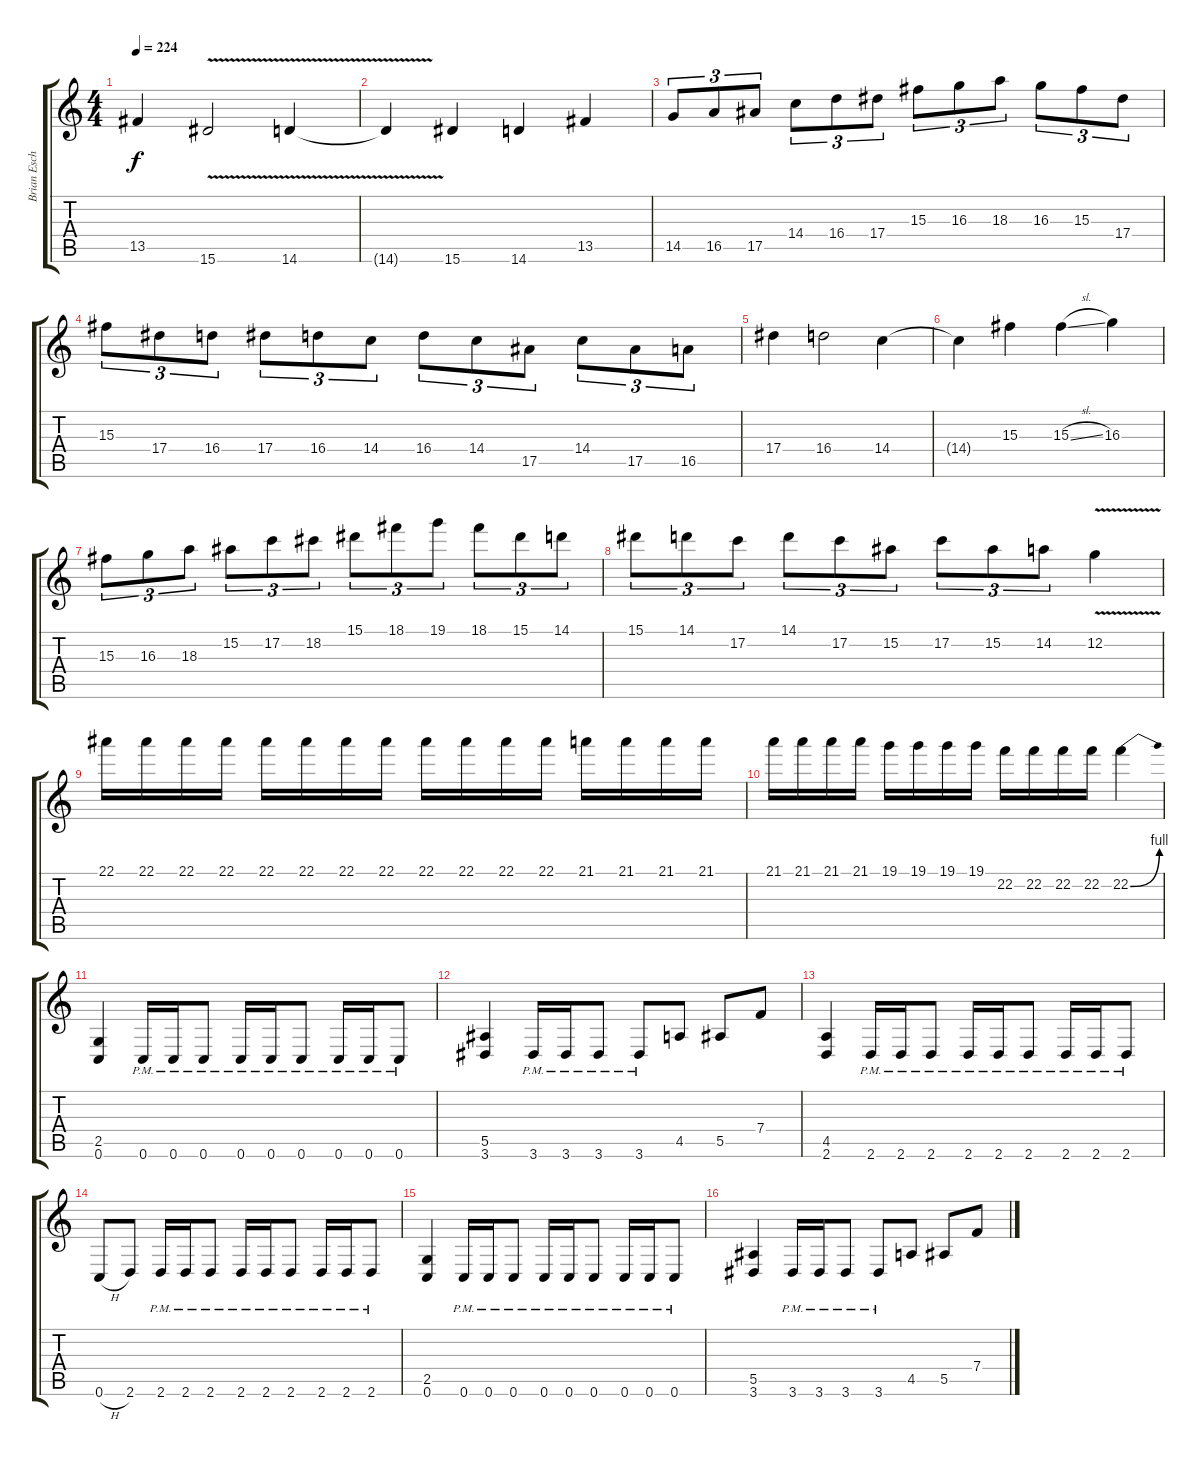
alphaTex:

\track ("Brian Eschbach (Lead Guitar)" "Brian Esch") {instrument distortionguitar}
\staff {score tabs}
\tuning (C4 G3 Eb3 Bb2 F2 C2) {hide}
\ts (4 4)
\tempo 224
\clef g2
\ks c
13.5.4{dy f} 15.6{v}.2 14.6{v}.4 |
14.6{t}.4 15.6.4 14.6.4 13.5.4 |
14.5.8{tu (3 2)} 16.5.8{tu (3 2)} 17.5.8{tu (3 2)} 14.4.8{tu (3 2)} 16.4.8{tu (3 2)} 17.4.8{tu (3 2)} 15.3.8{tu (3 2)} 16.3.8{tu (3 2)} 18.3.8{tu (3 2)} 16.3.8{tu (3 2)} 15.3.8{tu (3 2)} 17.4.8{tu (3 2)} |
15.3.8{tu (3 2)} 17.4.8{tu (3 2)} 16.4.8{tu (3 2)} 17.4.8{tu (3 2)} 16.4.8{tu (3 2)} 14.4.8{tu (3 2)} 16.4.8{tu (3 2)} 14.4.8{tu (3 2)} 17.5.8{tu (3 2)} 14.4.8{tu (3 2)} 17.5.8{tu (3 2)} 16.5.8{tu (3 2)} |
17.4.4 16.4.2 14.4.4 |
14.4{t}.4 15.3.4 15.3{sl}.4 16.3.4 |
15.3.8{tu (3 2)} 16.3.8{tu (3 2)} 18.3.8{tu (3 2)} 15.2.8{tu (3 2)} 17.2.8{tu (3 2)} 18.2.8{tu (3 2)} 15.1.8{tu (3 2)} 18.1.8{tu (3 2)} 19.1.8{tu (3 2)} 18.1.8{tu (3 2)} 15.1.8{tu (3 2)} 14.1.8{tu (3 2)} |
15.1.8{tu (3 2)} 14.1.8{tu (3 2)} 17.2.8{tu (3 2)} 14.1.8{tu (3 2)} 17.2.8{tu (3 2)} 15.2.8{tu (3 2)} 17.2.8{tu (3 2)} 15.2.8{tu (3 2)} 14.2.8{tu (3 2)} 12.2{v}.4 |
22.1.16 22.1.16 22.1.16 22.1.16 22.1.16 22.1.16 22.1.16 22.1.16 22.1.16 22.1.16 22.1.16 22.1.16 21.1.16 21.1.16 21.1.16 21.1.16 |
21.1.16 21.1.16 21.1.16 21.1.16 19.1.16 19.1.16 19.1.16 19.1.16 22.2.16 22.2.16 22.2.16 22.2.16 22.2{be (bend 0 0 60 4)}.4 |
(2.5 0.6).4{balance 0} 0.6{pm}.16 0.6{pm}.16 0.6{pm}.8 0.6{pm}.16 0.6{pm}.16 0.6{pm}.8 0.6{pm}.16 0.6{pm}.16 0.6{pm}.8 |
(5.5 3.6).4 3.6{pm}.16 3.6{pm}.16 3.6{pm}.8 3.6{pm}.8 4.5.8 5.5.8 7.4.8 |
(4.5 2.6).4 2.6{pm}.16 2.6{pm}.16 2.6{pm}.8 2.6{pm}.16 2.6{pm}.16 2.6{pm}.8 2.6{pm}.16 2.6{pm}.16 2.6{pm}.8 |
0.6{h}.8 2.6.8 2.6{pm}.16 2.6{pm}.16 2.6{pm}.8 2.6{pm}.16 2.6{pm}.16 2.6{pm}.8 2.6{pm}.16 2.6{pm}.16 2.6{pm}.8 |
(2.5 0.6).4 0.6{pm}.16 0.6{pm}.16 0.6{pm}.8 0.6{pm}.16 0.6{pm}.16 0.6{pm}.8 0.6{pm}.16 0.6{pm}.16 0.6{pm}.8 |
(5.5 3.6).4 3.6{pm}.16 3.6{pm}.16 3.6{pm}.8 3.6{pm}.8 4.5.8 5.5.8 7.4.8
